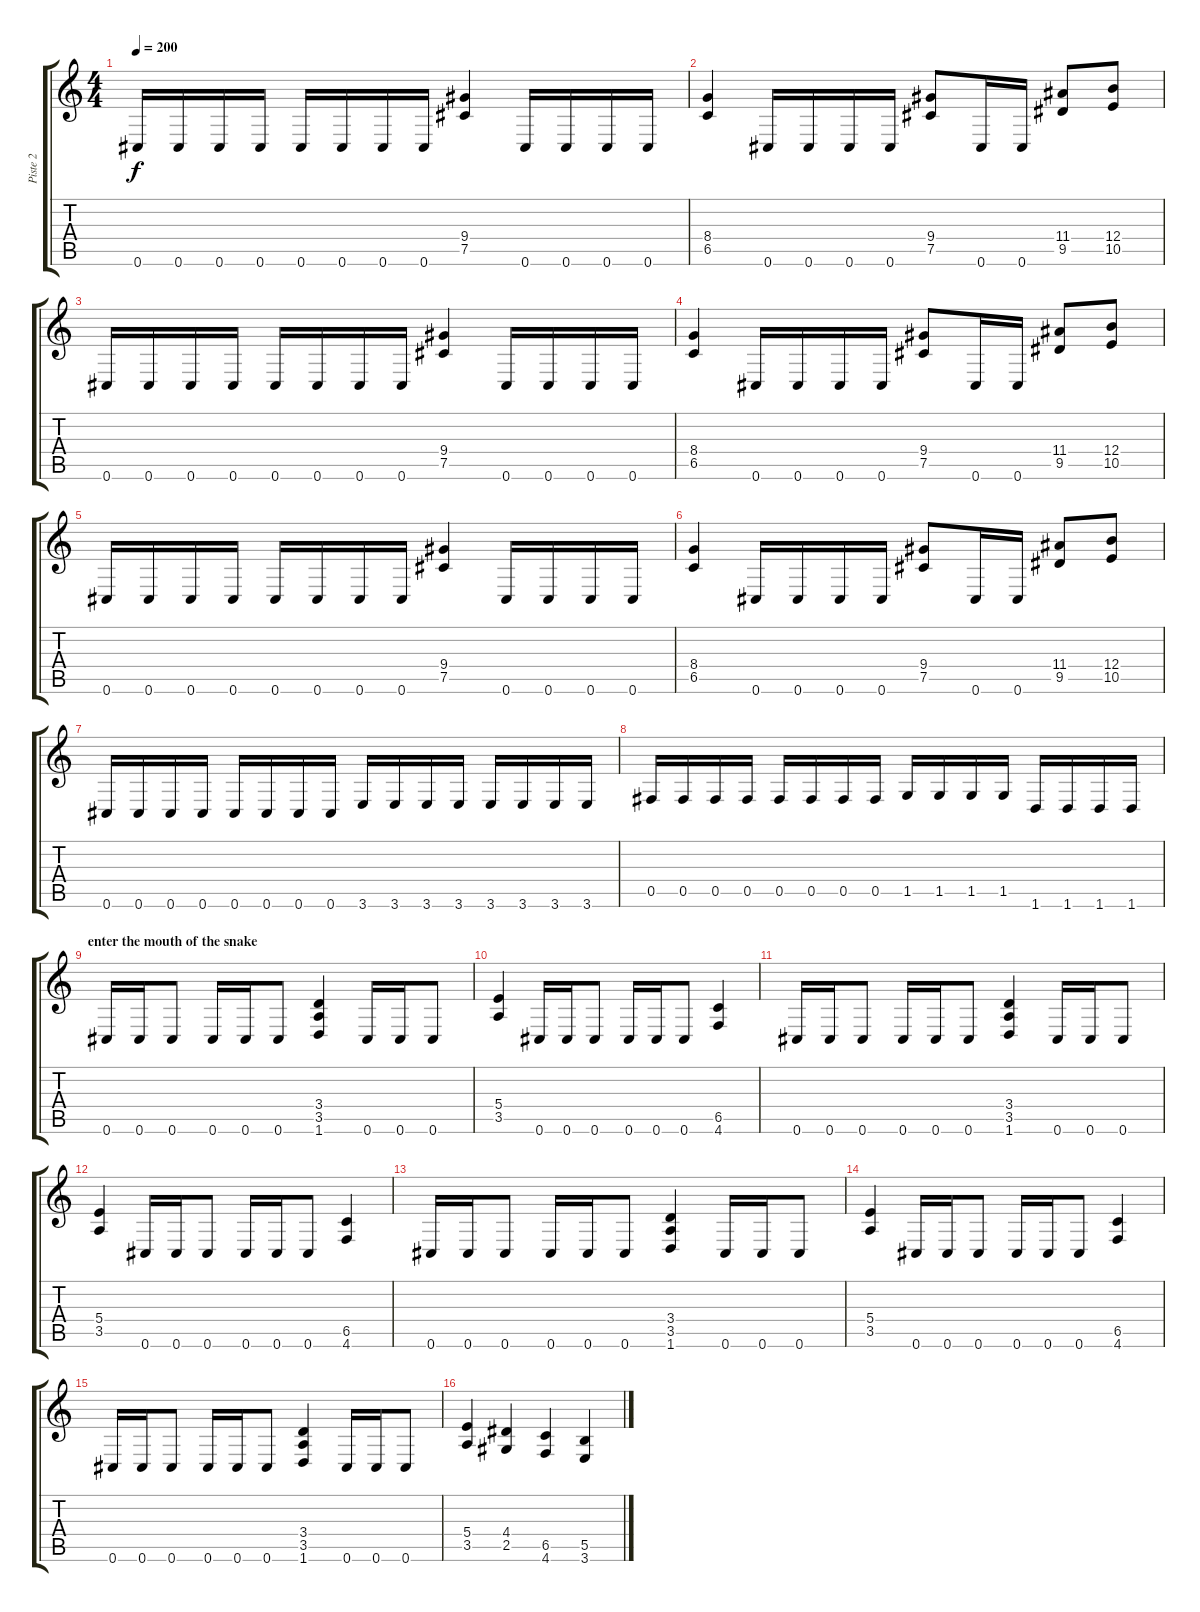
\track ("Piste 2" "Piste 2") {instrument distortionguitar}
\staff {score tabs}
\tuning (Db4 Ab3 E3 B2 Gb2 Db2) {hide}
\ts (4 4)
\tempo 200
\clef g2
\ks c
0.6.16{dy f} 0.6.16 0.6.16 0.6.16 0.6.16 0.6.16 0.6.16 0.6.16 (9.4 7.5).4 0.6.16 0.6.16 0.6.16 0.6.16 |
(8.4 6.5).4 0.6.16 0.6.16 0.6.16 0.6.16 (9.4 7.5).8 0.6.16 0.6.16 (11.4 9.5).8 (12.4 10.5).8 |
0.6.16 0.6.16 0.6.16 0.6.16 0.6.16 0.6.16 0.6.16 0.6.16 (9.4 7.5).4 0.6.16 0.6.16 0.6.16 0.6.16 |
(8.4 6.5).4 0.6.16 0.6.16 0.6.16 0.6.16 (9.4 7.5).8 0.6.16 0.6.16 (11.4 9.5).8 (12.4 10.5).8 |
0.6.16 0.6.16 0.6.16 0.6.16 0.6.16 0.6.16 0.6.16 0.6.16 (9.4 7.5).4 0.6.16 0.6.16 0.6.16 0.6.16 |
(8.4 6.5).4 0.6.16 0.6.16 0.6.16 0.6.16 (9.4 7.5).8 0.6.16 0.6.16 (11.4 9.5).8 (12.4 10.5).8 |
0.6.16 0.6.16 0.6.16 0.6.16 0.6.16 0.6.16 0.6.16 0.6.16 3.6.16 3.6.16 3.6.16 3.6.16 3.6.16 3.6.16 3.6.16 3.6.16 |
0.5.16 0.5.16 0.5.16 0.5.16 0.5.16 0.5.16 0.5.16 0.5.16 1.5.16 1.5.16 1.5.16 1.5.16 1.6.16 1.6.16 1.6.16 1.6.16 |
\section ("" "enter the mouth of the snake")
0.6.16 0.6.16 0.6.8 0.6.16 0.6.16 0.6.8 (3.4 3.5 1.6).4 0.6.16 0.6.16 0.6.8 |
(5.4 3.5).4 0.6.16 0.6.16 0.6.8 0.6.16 0.6.16 0.6.8 (6.5 4.6).4 |
0.6.16 0.6.16 0.6.8 0.6.16 0.6.16 0.6.8 (3.4 3.5 1.6).4 0.6.16 0.6.16 0.6.8 |
(5.4 3.5).4 0.6.16 0.6.16 0.6.8 0.6.16 0.6.16 0.6.8 (6.5 4.6).4 |
0.6.16 0.6.16 0.6.8 0.6.16 0.6.16 0.6.8 (3.4 3.5 1.6).4 0.6.16 0.6.16 0.6.8 |
(5.4 3.5).4 0.6.16 0.6.16 0.6.8 0.6.16 0.6.16 0.6.8 (6.5 4.6).4 |
0.6.16 0.6.16 0.6.8 0.6.16 0.6.16 0.6.8 (3.4 3.5 1.6).4 0.6.16 0.6.16 0.6.8 |
(5.4 3.5).4 (4.4 2.5).4 (6.5 4.6).4 (5.5 3.6).4
